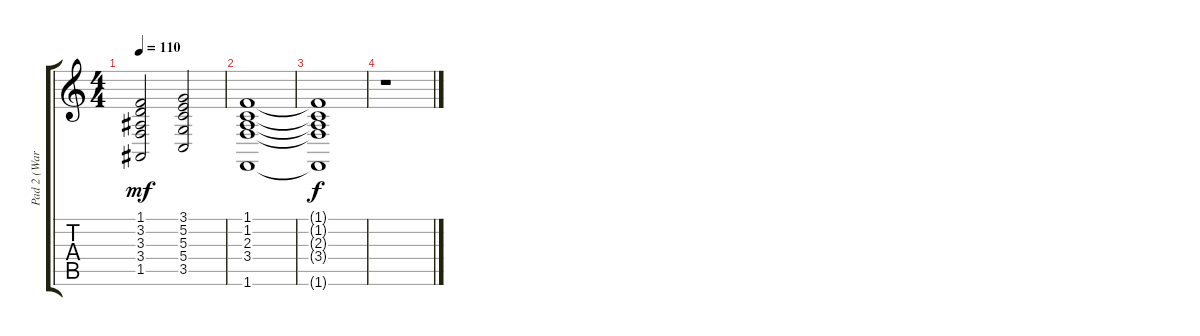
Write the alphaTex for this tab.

\track ("Pad 2 (Warm)" "Pad 2 (War") {instrument pad2warm}
\staff {score tabs}
\tuning (E4 B3 G3 D3 A2 E2) {hide}
\ts (4 4)
\tempo 110
\clef g2
\ks c
(1.1 3.2 3.3 3.4 1.5).2{dy mf} (3.1 5.2 5.3 5.4 3.5).2 |
(1.1 1.2 2.3 3.4 1.6).1 |
(1.1{t} 1.2{t} 2.3{t} 3.4{t} 1.6{t}).1{dy f} |
r.1
